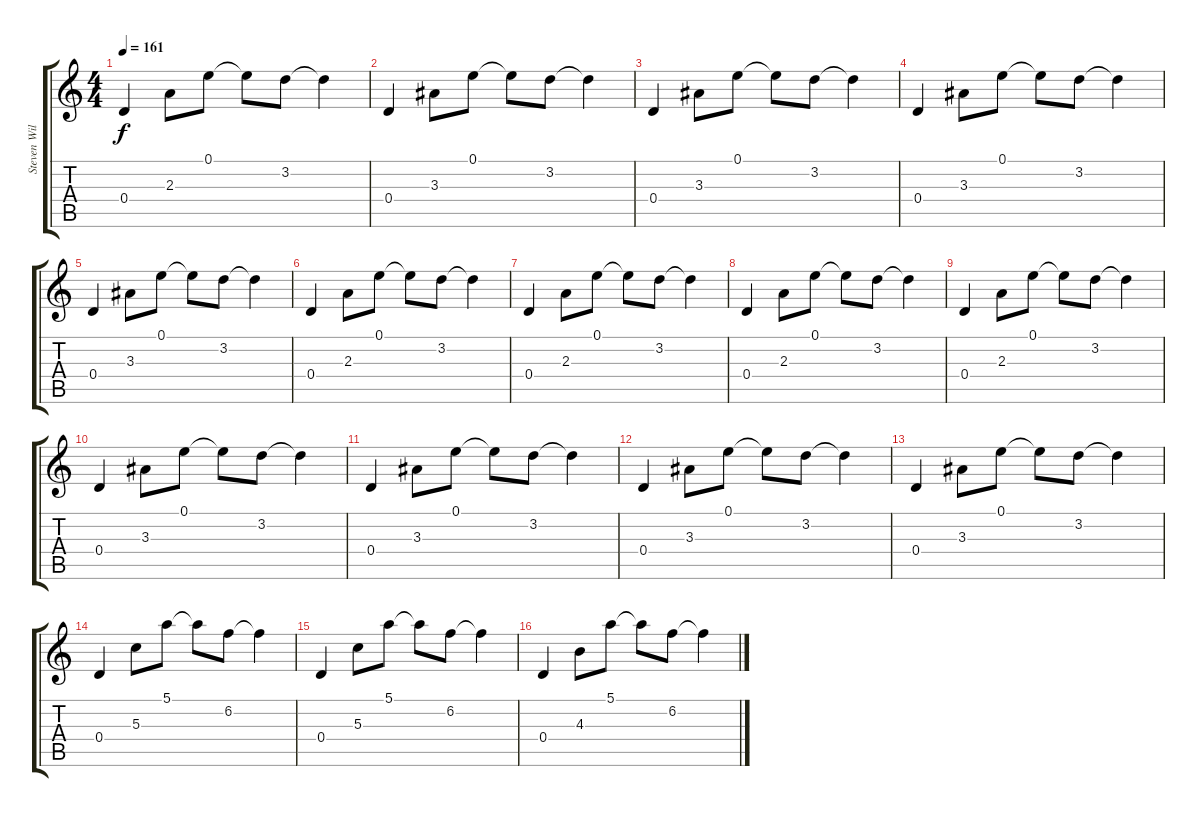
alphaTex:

\track ("Steven Wilson (Guitar)" "Steven Wil") {instrument electricguitarclean}
\staff {score tabs}
\tuning (E4 B3 G3 D3 A2 D2) {hide}
\ts (4 4)
\tempo 161
\clef g2
\ks c
0.4.4{dy f} 2.3.8 0.1.8 0.1{t}.8 3.2.8 3.2{t}.4 |
0.4.4 3.3.8 0.1.8 0.1{t}.8 3.2.8 3.2{t}.4 |
0.4.4 3.3.8 0.1.8 0.1{t}.8 3.2.8 3.2{t}.4 |
0.4.4 3.3.8 0.1.8 0.1{t}.8 3.2.8 3.2{t}.4 |
0.4.4 3.3.8 0.1.8 0.1{t}.8 3.2.8 3.2{t}.4 |
0.4.4 2.3.8 0.1.8 0.1{t}.8 3.2.8 3.2{t}.4 |
0.4.4 2.3.8 0.1.8 0.1{t}.8 3.2.8 3.2{t}.4 |
0.4.4 2.3.8 0.1.8 0.1{t}.8 3.2.8 3.2{t}.4 |
0.4.4 2.3.8 0.1.8 0.1{t}.8 3.2.8 3.2{t}.4 |
0.4.4 3.3.8 0.1.8 0.1{t}.8 3.2.8 3.2{t}.4 |
0.4.4 3.3.8 0.1.8 0.1{t}.8 3.2.8 3.2{t}.4 |
0.4.4 3.3.8 0.1.8 0.1{t}.8 3.2.8 3.2{t}.4 |
0.4.4 3.3.8 0.1.8 0.1{t}.8 3.2.8 3.2{t}.4 |
0.4.4 5.3.8 5.1.8 5.1{t}.8 6.2.8 6.2{t}.4 |
0.4.4 5.3.8 5.1.8 5.1{t}.8 6.2.8 6.2{t}.4 |
0.4.4 4.3.8 5.1.8 5.1{t}.8 6.2.8 6.2{t}.4
